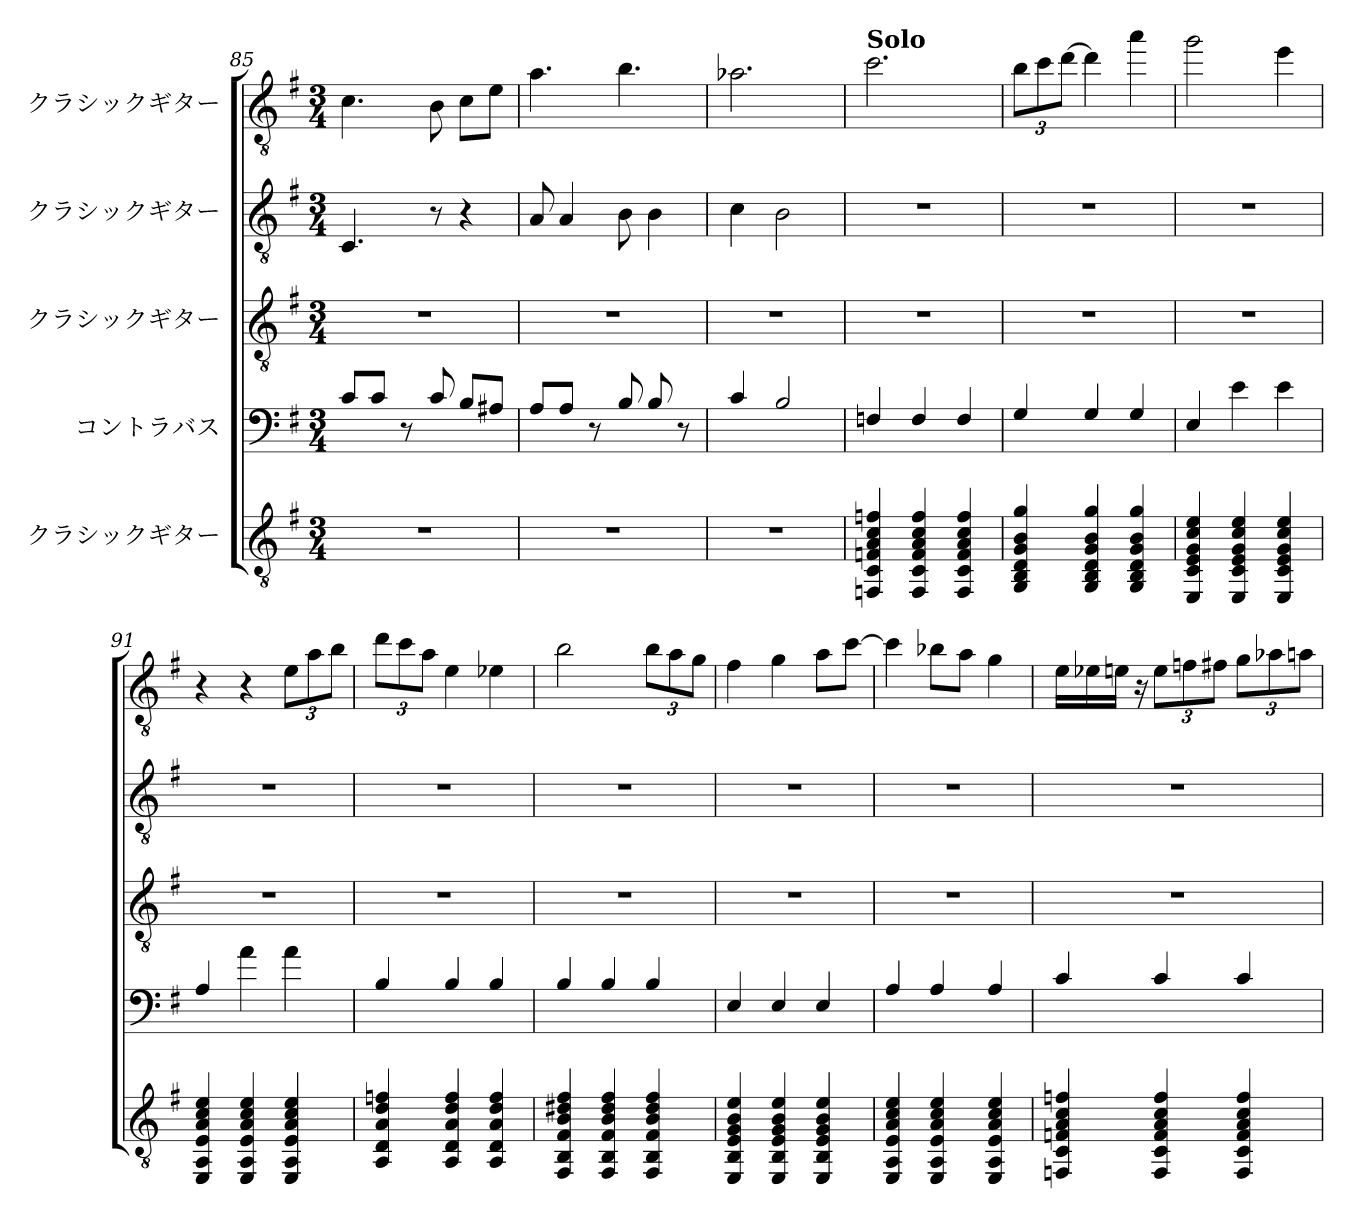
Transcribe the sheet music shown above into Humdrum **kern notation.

**kern	**kern	**kern	**kern	**kern
*part5	*part4	*part3	*part2	*part1
*staff5	*staff4	*staff3	*staff2	*staff1
*I"クラシックギター	*I"コントラバス	*I"クラシックギター	*I"クラシックギター	*I"クラシックギター
*clefGv2	*clefF4	*clefGv2	*clefGv2	*clefGv2
*	*ITrd7c12	*	*	*
*k[f#]	*k[f#]	*k[f#]	*k[f#]	*k[f#]
*M3/4	*M3/4	*M3/4	*M3/4	*M3/4
=85	=85	=85	=85	=85
2.r	8C/L	2.r	4.C/	4.c\
.	8C/J	.	.	.
.	8r	.	.	.
.	8C/	.	8r	8B\
.	8BB/L	.	4r	8c\L
.	8AA#X/J	.	.	8e\J
=86	=86	=86	=86	=86
2.r	8AA/L	2.r	8A/	4.a\
.	8AA/J	.	4A/	.
.	8r	.	.	.
.	8BB/	.	8B\	4.b\
.	8BB/	.	4B\	.
.	8r	.	.	.
=87	=87	=87	=87	=87
2.r	4C/	2.r	4c\	2.a-X\
.	2BB/	.	2B\	.
=88	=88	=88	=88	=88
!	!	!	!	!LO:TX:a:B:t=Solo
4FFn/ 4C/ 4Fn/ 4A/ 4c/ 4fn/	4FFn/	2.r	2.r	2.cc\
4FF/ 4C/ 4F/ 4A/ 4c/ 4f/	4FF/	.	.	.
4FF/ 4C/ 4F/ 4A/ 4c/ 4f/	4FF/	.	.	.
=89	=89	=89	=89	=89
*	*	*	*	*Xbrackettup
4GG/ 4BB/ 4D/ 4G/ 4B/ 4g/	4GG/	2.r	2.r	12b\L
.	.	.	.	12cc\
.	.	.	.	[12dd\J
4GG/ 4BB/ 4D/ 4G/ 4B/ 4g/	4GG/	.	.	4dd\]
4GG/ 4BB/ 4D/ 4G/ 4B/ 4g/	4GG/	.	.	4aa\
=90	=90	=90	=90	=90
4EE/ 4C/ 4E/ 4G/ 4c/ 4e/	4EE/	2.r	2.r	2gg\
4EE/ 4C/ 4E/ 4G/ 4c/ 4e/	4E\	.	.	.
4EE/ 4C/ 4E/ 4G/ 4c/ 4e/	4E\	.	.	4ee\
!!LO:PB:g=z
=91	=91	=91	=91	=91
4EE/ 4AA/ 4E/ 4A/ 4c/ 4e/	4AA/	2.r	2.r	4r
4EE/ 4AA/ 4E/ 4A/ 4c/ 4e/	4A\	.	.	4r
4EE/ 4AA/ 4E/ 4A/ 4c/ 4e/	4A\	.	.	12e\L
.	.	.	.	12a\
.	.	.	.	12b\J
=92	=92	=92	=92	=92
4AA/ 4D/ 4A/ 4d/ 4fn/	4BB/	2.r	2.r	12dd\L
.	.	.	.	12cc\
.	.	.	.	12a\J
4AA/ 4D/ 4A/ 4d/ 4f/	4BB/	.	.	4e\
4AA/ 4D/ 4A/ 4d/ 4f/	4BB/	.	.	4e-X\
=93	=93	=93	=93	=93
4FF#/ 4BB/ 4F#/ 4B/ 4d#X/ 4f#/	4BB/	2.r	2.r	2b\
4FF#/ 4BB/ 4F#/ 4B/ 4d#/ 4f#/	4BB/	.	.	.
4FF#/ 4BB/ 4F#/ 4B/ 4d#/ 4f#/	4BB/	.	.	12b\L
.	.	.	.	12a\
.	.	.	.	12g\J
=94	=94	=94	=94	=94
4EE/ 4BB/ 4E/ 4G/ 4B/ 4e/	4EE/	2.r	2.r	4f#\
4EE/ 4BB/ 4E/ 4G/ 4B/ 4e/	4EE/	.	.	4g\
4EE/ 4BB/ 4E/ 4G/ 4B/ 4e/	4EE/	.	.	8a\L
.	.	.	.	[8cc\J
=95	=95	=95	=95	=95
4EE/ 4AA/ 4E/ 4A/ 4c/ 4e/	4AA/	2.r	2.r	4cc\]
4EE/ 4AA/ 4E/ 4A/ 4c/ 4e/	4AA/	.	.	8b-X\L
.	.	.	.	8a\J
4EE/ 4AA/ 4E/ 4A/ 4c/ 4e/	4AA/	.	.	4g\
=96	=96	=96	=96	=96
4FFn/ 4C/ 4Fn/ 4A/ 4c/ 4fn/	4C/	2.r	2.r	16e\LL
.	.	.	.	16e-X\
.	.	.	.	16en\JJ
.	.	.	.	16r
4FF/ 4C/ 4F/ 4A/ 4c/ 4f/	4C/	.	.	12e\L
.	.	.	.	12fn\
.	.	.	.	12f#X\J
4FF/ 4C/ 4F/ 4A/ 4c/ 4f/	4C/	.	.	12g\L
.	.	.	.	12a-X\
.	.	.	.	12an\J
=	=	=	=	=
*-	*-	*-	*-	*-
